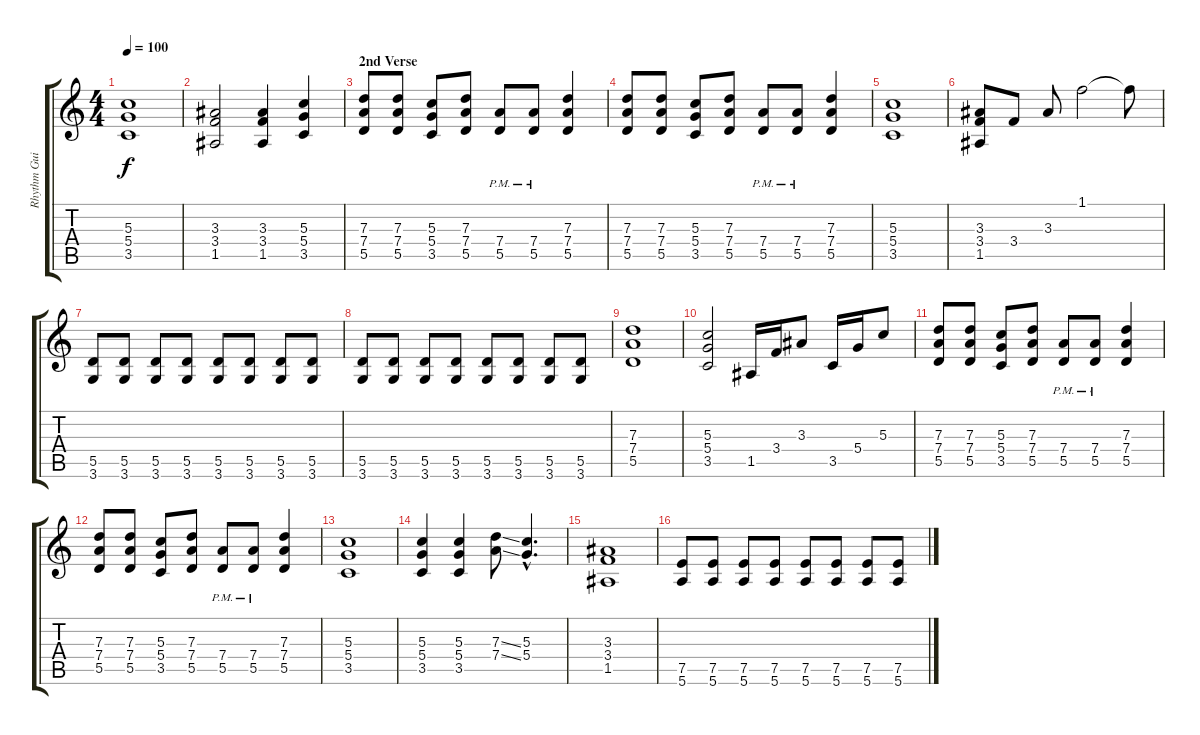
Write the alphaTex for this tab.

\track ("Rhythm Guitar" "Rhythm Gui") {instrument distortionguitar}
\staff {score tabs}
\tuning (E4 B3 G3 D3 A2 E2) {hide}
\ts (4 4)
\tempo 100
\clef g2
\ks c
(5.3 5.4 3.5).1{dy f} |
(3.3 3.4 1.5).2 (3.3 3.4 1.5).4 (5.3 5.4 3.5).4 |
\section ("" "2nd Verse")
(7.3 7.4 5.5).8 (7.3 7.4 5.5).8 (5.3 5.4 3.5).8 (7.3 7.4 5.5).8 (7.4 5.5{pm}).8 (7.4 5.5{pm}).8 (7.3 7.4 5.5).4 |
(7.3 7.4 5.5).8 (7.3 7.4 5.5).8 (5.3 5.4 3.5).8 (7.3 7.4 5.5).8 (7.4 5.5{pm}).8 (7.4 5.5{pm}).8 (7.3 7.4 5.5).4 |
(5.3 5.4 3.5).1 |
(3.3 3.4 1.5).8 3.4.8 3.3.8 1.1.2 1.1{t}.8 |
(5.5 3.6).8 (5.5 3.6).8 (5.5 3.6).8 (5.5 3.6).8 (5.5 3.6).8 (5.5 3.6).8 (5.5 3.6).8 (5.5 3.6).8 |
(5.5 3.6).8 (5.5 3.6).8 (5.5 3.6).8 (5.5 3.6).8 (5.5 3.6).8 (5.5 3.6).8 (5.5 3.6).8 (5.5 3.6).8 |
(7.3 7.4 5.5).1 |
(5.3 5.4 3.5).2 1.5.16 3.4.16 3.3.8 3.5.16 5.4.16 5.3.8 |
(7.3 7.4 5.5).8 (7.3 7.4 5.5).8 (5.3 5.4 3.5).8 (7.3 7.4 5.5).8 (7.4 5.5{pm}).8 (7.4 5.5{pm}).8 (7.3 7.4 5.5).4 |
(7.3 7.4 5.5).8 (7.3 7.4 5.5).8 (5.3 5.4 3.5).8 (7.3 7.4 5.5).8 (7.4 5.5{pm}).8 (7.4 5.5{pm}).8 (7.3 7.4 5.5).4 |
(5.3 5.4 3.5).1 |
(5.3 5.4 3.5).4 (5.3 5.4 3.5).4 (7.3{ss} 7.4{ss}).8 (5.3{hac} 5.4{hac}).4{d} |
(3.3 3.4 1.5).1 |
(7.5 5.6).8 (7.5 5.6).8 (7.5 5.6).8 (7.5 5.6).8 (7.5 5.6).8 (7.5 5.6).8 (7.5 5.6).8 (7.5 5.6).8
